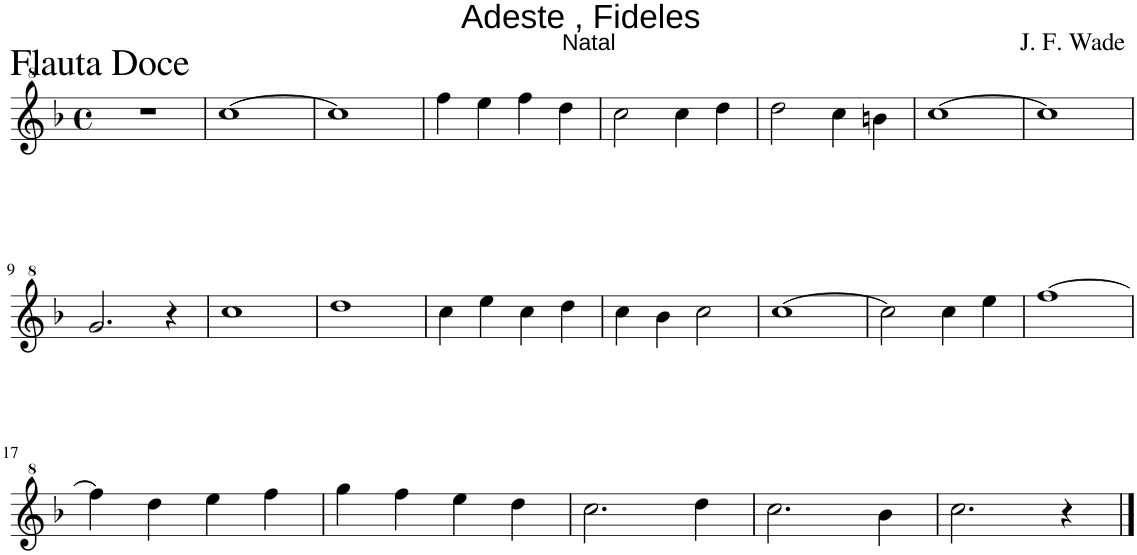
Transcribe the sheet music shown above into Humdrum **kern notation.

**kern
*part1
*staff1
*I"Flauta Doce
*I'Fl. Doce
*clefG^2
*k[b-]
*M4/4
*met(c)
=1
1r
=2
[1ccc
=3
1ccc]
=4
4fff\
4eee\
4fff\
4ddd\
=5
2ccc\
4ccc\
4ddd\
=6
2ddd\
4ccc\
4bbn\
=7
[1ccc
=8
1ccc]
!!LO:LB:g=z
=9
2.gg/
4r
=10
1ccc
=11
1ddd
=12
4ccc\
4eee\
4ccc\
4ddd\
=13
4ccc\
4bb-\
2ccc\
=14
[1ccc
=15
2ccc\]
4ccc\
4eee\
=16
[1fff
!!LO:LB:g=z
=17
4fff\]
4ddd\
4eee\
4fff\
=18
4ggg\
4fff\
4eee\
4ddd\
=19
2.ccc\
4ddd\
=20
2.ccc\
4bb-\
=21
2.ccc\
4r
==
*-
